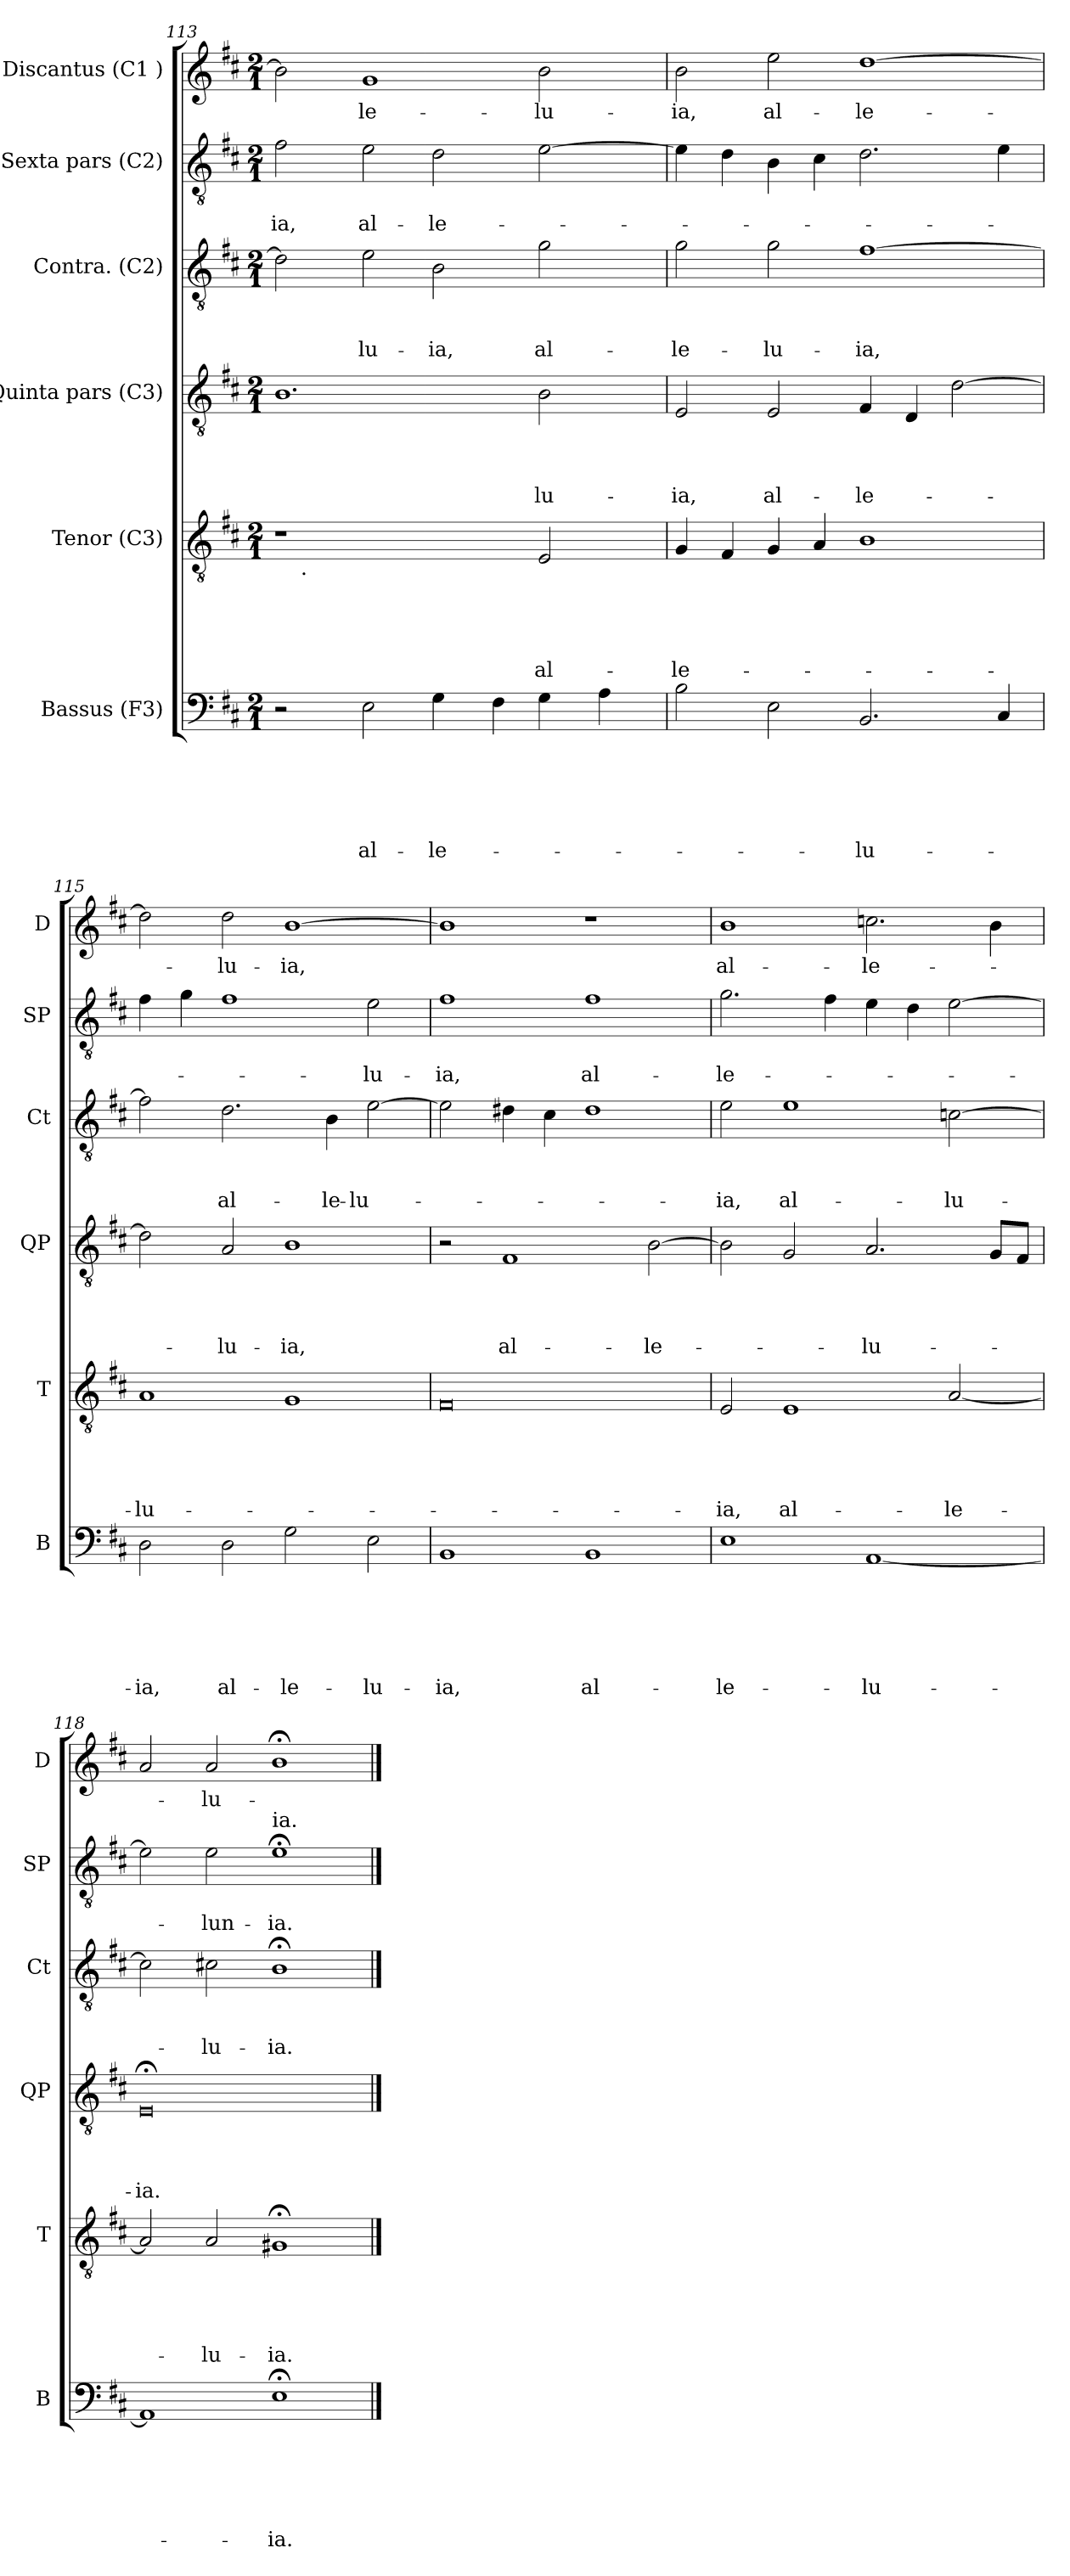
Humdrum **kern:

**kern	**text	**text	**text	**text	**text	**text	**kern	**text	**text	**text	**text	**text	**kern	**text	**text	**text	**text	**kern	**text	**text	**text	**kern	**text	**text	**kern	**text
*part6	*part6	*part6	*part6	*part6	*part6	*part6	*part5	*part5	*part5	*part5	*part5	*part5	*part4	*part4	*part4	*part4	*part4	*part3	*part3	*part3	*part3	*part2	*part2	*part2	*part1	*part1
*staff6	*staff6	*staff6	*staff6	*staff6	*staff6	*staff6	*staff5	*staff5	*staff5	*staff5	*staff5	*staff5	*staff4	*staff4	*staff4	*staff4	*staff4	*staff3	*staff3	*staff3	*staff3	*staff2	*staff2	*staff2	*staff1	*staff1
*I"Bassus (F3)	*	*	*	*	*	*	*I"Tenor (C3)	*	*	*	*	*	*I"Quinta pars (C3)	*	*	*	*	*I"Contra. (C2)	*	*	*	*I"Sexta pars (C2)	*	*	*I"Discantus (C1 )	*
*I'B	*	*	*	*	*	*	*I'T	*	*	*	*	*	*I'QP	*	*	*	*	*I'Ct	*	*	*	*I'SP	*	*	*I'D	*
*clefF4	*	*	*	*	*	*	*clefGv2	*	*	*	*	*	*clefGv2	*	*	*	*	*clefGv2	*	*	*	*clefGv2	*	*	*clefG2	*
*k[f#c#]	*	*	*	*	*	*	*k[f#c#]	*	*	*	*	*	*k[f#c#]	*	*	*	*	*k[f#c#]	*	*	*	*k[f#c#]	*	*	*k[f#c#]	*
*D:	*	*	*	*	*	*	*D:	*	*	*	*	*	*D:	*	*	*	*	*D:	*	*	*	*D:	*	*	*D:	*
*M2/1	*	*	*	*	*	*	*M2/1	*	*	*	*	*	*M2/1	*	*	*	*	*M2/1	*	*	*	*M2/1	*	*	*M2/1	*
=113	=113	=113	=113	=113	=113	=113	=113	=113	=113	=113	=113	=113	=113	=113	=113	=113	=113	=113	=113	=113	=113	=113	=113	=113	=113	=113
!	!	!	!	!	!	!	!	!	!	!	!	!	!	!	!	!	!	!	!	!	!	!	!	!LO:LY:b	!	!
*	*	*	*	*	*	*	*^	*	*	*	*	*	*	*	*	*	*	*	*	*	*	*	*	*	*	*
2r	.	.	.	.	.	.	1r	16.ryy	.	.	.	.	.	1.B	.	.	.	.	2d\]	.	.	.	2f#\	.	-ia,	2b\]	.
!	!	!	!	!	!	!	!	!LO:TX:b:t=.	!	!	!	!	!	!	!	!	!	!	!	!	!	!	!	!	!	!	!
.	.	.	.	.	.	.	.	1ryy	.	.	.	.	.	.	.	.	.	.	.	.	.	.	.	.	.	.	.
!	!	!	!	!	!	!LO:LY:b	!	!	!	!	!	!	!	!	!	!	!	!	!	!	!	!LO:LY:b	!	!	!LO:LY:b	!	!LO:LY:b
2E\	.	.	.	.	.	al-	.	.	.	.	.	.	.	.	.	.	.	.	2e\	.	.	-lu-	2e\	.	al-	1g	-le-
!	!	!	!	!	!	!LO:LY:b	!	!	!	!	!	!	!	!	!	!	!	!	!	!	!	!LO:LY:b	!	!	!LO:LY:b	!	!
4G\	.	.	.	.	.	-le-	2ryy	.	.	.	.	.	.	.	.	.	.	.	2B\	.	.	-ia,	2d\	.	-le-	.	.
.	.	.	.	.	.	.	.	2ryy	.	.	.	.	.	.	.	.	.	.	.	.	.	.	.	.	.	.	.
4F#\	.	.	.	.	.	.	.	.	.	.	.	.	.	.	.	.	.	.	.	.	.	.	.	.	.	.	.
!	!	!	!	!	!	!	!	!	!	!	!	!	!LO:LY:b	!	!	!	!	!LO:LY:b	!	!	!	!LO:LY:b	!	!	!	!	!LO:LY:b
4G\	.	.	.	.	.	.	2E/	.	.	.	.	.	al-	2B\	.	.	.	-lu-	2g\	.	.	al-	[>2e\	.	.	2b\	-lu-
.	.	.	.	.	.	.	.	4ryy	.	.	.	.	.	.	.	.	.	.	.	.	.	.	.	.	.	.	.
4A\	.	.	.	.	.	.	.	.	.	.	.	.	.	.	.	.	.	.	.	.	.	.	.	.	.	.	.
.	.	.	.	.	.	.	.	8ryy	.	.	.	.	.	.	.	.	.	.	.	.	.	.	.	.	.	.	.
.	.	.	.	.	.	.	.	32ryy	.	.	.	.	.	.	.	.	.	.	.	.	.	.	.	.	.	.	.
=114	=114	=114	=114	=114	=114	=114	=114	=114	=114	=114	=114	=114	=114	=114	=114	=114	=114	=114	=114	=114	=114	=114	=114	=114	=114	=114	=114
!	!	!	!	!	!	!	!	!	!	!	!	!	!LO:LY:b	!	!	!	!	!LO:LY:b	!	!	!	!LO:LY:b	!	!	!	!	!LO:LY:b
*	*	*	*	*	*	*	*v	*v	*	*	*	*	*	*	*	*	*	*	*	*	*	*	*	*	*	*	*
2B\	.	.	.	.	.	.	4G/	.	.	.	.	-le-	2E/	.	.	.	-ia,	2g\	.	.	-le-	4e\]	.	.	2b\	-ia,
.	.	.	.	.	.	.	4F#/	.	.	.	.	.	.	.	.	.	.	.	.	.	.	4d\	.	.	.	.
!	!	!	!	!	!	!	!	!	!	!	!	!	!	!	!	!	!LO:LY:b	!	!	!	!LO:LY:b	!	!	!	!	!LO:LY:b
2E\	.	.	.	.	.	.	4G/	.	.	.	.	.	2E/	.	.	.	al-	2g\	.	.	-lu-	4B\	.	.	2ee\	al-
.	.	.	.	.	.	.	4A/	.	.	.	.	.	.	.	.	.	.	.	.	.	.	4c#\	.	.	.	.
!	!	!	!	!	!	!LO:LY:b	!	!	!	!	!	!	!	!	!	!	!LO:LY:b	!	!	!	!LO:LY:b	!	!	!	!	!LO:LY:b
2.BB/	.	.	.	.	.	-lu-	1B	.	.	.	.	.	4F#/	.	.	.	-le-	[>1f#	.	.	-ia,	2.d\	.	.	[>1dd	-le-
.	.	.	.	.	.	.	.	.	.	.	.	.	4D/	.	.	.	.	.	.	.	.	.	.	.	.	.
.	.	.	.	.	.	.	.	.	.	.	.	.	[>2d\	.	.	.	.	.	.	.	.	.	.	.	.	.
4C#/	.	.	.	.	.	.	.	.	.	.	.	.	.	.	.	.	.	.	.	.	.	4e\	.	.	.	.
!!LO:PB:g=z
=115	=115	=115	=115	=115	=115	=115	=115	=115	=115	=115	=115	=115	=115	=115	=115	=115	=115	=115	=115	=115	=115	=115	=115	=115	=115	=115
!	!	!	!	!	!	!LO:LY:b	!	!	!	!	!	!LO:LY:b	!	!	!	!	!	!	!	!	!	!	!	!	!	!
2D\	.	.	.	.	.	-ia,	1A	.	.	.	.	-lu-	2d\]	.	.	.	.	2f#\]	.	.	.	4f#\	.	.	2dd\]	.
.	.	.	.	.	.	.	.	.	.	.	.	.	.	.	.	.	.	.	.	.	.	4g\	.	.	.	.
!	!	!	!	!	!	!LO:LY:b	!	!	!	!	!	!	!	!	!	!	!LO:LY:b	!	!	!	!LO:LY:b	!	!	!	!	!LO:LY:b
2D\	.	.	.	.	.	al-	.	.	.	.	.	.	2A/	.	.	.	-lu-	2.d\	.	.	al-	1f#	.	.	2dd\	-lu-
!	!	!	!	!	!	!LO:LY:b	!	!	!	!	!	!	!	!	!	!	!LO:LY:b	!	!	!	!	!	!	!	!	!LO:LY:b
2G\	.	.	.	.	.	-le-	1G	.	.	.	.	.	1B	.	.	.	-ia,	.	.	.	.	.	.	.	[>1b	-ia,
!	!	!	!	!	!	!	!	!	!	!	!	!	!	!	!	!	!	!	!	!	!LO:LY:b	!	!	!	!	!
.	.	.	.	.	.	.	.	.	.	.	.	.	.	.	.	.	.	4B\	.	.	-le-	.	.	.	.	.
!	!	!	!	!	!	!LO:LY:b	!	!	!	!	!	!	!	!	!	!	!	!	!	!	!LO:LY:b	!	!	!LO:LY:b	!	!
2E\	.	.	.	.	.	-lu-	.	.	.	.	.	.	.	.	.	.	.	[>2e\	.	.	-lu-	2e\	.	-lu-	.	.
=116	=116	=116	=116	=116	=116	=116	=116	=116	=116	=116	=116	=116	=116	=116	=116	=116	=116	=116	=116	=116	=116	=116	=116	=116	=116	=116
!	!	!	!	!	!	!LO:LY:b	!	!	!	!	!	!	!	!	!	!	!	!	!	!	!	!	!	!LO:LY:b	!	!
1BB	.	.	.	.	.	-ia,	0F#	.	.	.	.	.	2r	.	.	.	.	2e\]	.	.	.	1f#	.	-ia,	1b]	.
!	!	!	!	!	!	!	!	!	!	!	!	!	!	!	!	!	!LO:LY:b	!	!	!	!	!	!	!	!	!
.	.	.	.	.	.	.	.	.	.	.	.	.	1F#	.	.	.	al-	4d#X\	.	.	.	.	.	.	.	.
.	.	.	.	.	.	.	.	.	.	.	.	.	.	.	.	.	.	4c#\	.	.	.	.	.	.	.	.
!	!	!	!	!	!	!LO:LY:b	!	!	!	!	!	!	!	!	!	!	!	!	!	!	!	!	!	!LO:LY:b	!	!
1BB	.	.	.	.	.	al-	.	.	.	.	.	.	.	.	.	.	.	1d#	.	.	.	1f#	.	al-	1r	.
!	!	!	!	!	!	!	!	!	!	!	!	!	!	!	!	!	!LO:LY:b	!	!	!	!	!	!	!	!	!
.	.	.	.	.	.	.	.	.	.	.	.	.	[>2B\	.	.	.	-le-	.	.	.	.	.	.	.	.	.
=117	=117	=117	=117	=117	=117	=117	=117	=117	=117	=117	=117	=117	=117	=117	=117	=117	=117	=117	=117	=117	=117	=117	=117	=117	=117	=117
!	!	!	!	!	!	!LO:LY:b	!	!	!	!	!	!LO:LY:b	!	!	!	!	!	!	!	!	!LO:LY:b	!	!	!LO:LY:b	!	!LO:LY:b
1E	.	.	.	.	.	-le-	2E/	.	.	.	.	-ia,	2B\]	.	.	.	.	2e\	.	.	-ia,	2.g\	.	-le-	1b	al-
!	!	!	!	!	!	!	!	!	!	!	!	!LO:LY:b	!	!	!	!	!	!	!	!	!LO:LY:b	!	!	!	!	!
.	.	.	.	.	.	.	1E	.	.	.	.	al-	2G/	.	.	.	.	1e	.	.	al-	.	.	.	.	.
.	.	.	.	.	.	.	.	.	.	.	.	.	.	.	.	.	.	.	.	.	.	4f#\	.	.	.	.
!	!	!	!	!	!	!LO:LY:b	!	!	!	!	!	!	!	!	!	!	!LO:LY:b	!	!	!	!	!	!	!	!	!LO:LY:b
[<1AA	.	.	.	.	.	-lu-	.	.	.	.	.	.	2.A/	.	.	.	-lu-	.	.	.	.	4e\	.	.	2.ccn\	-le-
.	.	.	.	.	.	.	.	.	.	.	.	.	.	.	.	.	.	.	.	.	.	4d\	.	.	.	.
!	!	!	!	!	!	!	!	!	!	!	!	!LO:LY:b	!	!	!	!	!	!	!	!	!LO:LY:b	!	!	!	!	!
.	.	.	.	.	.	.	[<2A/	.	.	.	.	-le-	.	.	.	.	.	[>2cn\	.	.	-lu-	[>2e\	.	.	.	.
.	.	.	.	.	.	.	.	.	.	.	.	.	8G/L	.	.	.	.	.	.	.	.	.	.	.	4b\	.
.	.	.	.	.	.	.	.	.	.	.	.	.	8F#/J	.	.	.	.	.	.	.	.	.	.	.	.	.
=118	=118	=118	=118	=118	=118	=118	=118	=118	=118	=118	=118	=118	=118	=118	=118	=118	=118	=118	=118	=118	=118	=118	=118	=118	=118	=118
!	!	!	!	!	!	!	!	!	!	!	!	!	!	!	!	!	!LO:LY:b:rj	!	!	!	!	!	!	!	!	!
1AA]	.	.	.	.	.	.	2A/]	.	.	.	.	.	0E;	.	.	.	-ia.	2c\]	.	.	.	2e\]	.	.	2a/	.
!	!	!	!	!	!	!	!	!	!	!	!	!LO:LY:b	!	!	!	!	!	!	!	!	!LO:LY:b	!	!	!LO:LY:b	!	!LO:LY:b
.	.	.	.	.	.	.	2A/	.	.	.	.	-lu-	.	.	.	.	.	2c#\	.	.	-lu-	2e\	.	-lun-	2a/	-lu-
!	!	!	!	!	!	!	!	!	!	!	!	!	!	!	!	!	!	!	!	!	!	!LO:TX:a:t=ia.	!	!	!	!
!	!	!	!	!	!	!LO:LY:b	!	!	!	!	!	!LO:LY:b	!	!	!	!	!	!	!	!	!LO:LY:b	!	!	!LO:LY:b	!	!
1E;<	.	.	.	.	.	-ia.	1G#X;	.	.	.	.	-ia.	.	.	.	.	.	1B;<	.	.	-ia.	1e;<	.	-ia.	1b;<	.
==	==	==	==	==	==	==	==	==	==	==	==	==	==	==	==	==	==	==	==	==	==	==	==	==	==	==
*-	*-	*-	*-	*-	*-	*-	*-	*-	*-	*-	*-	*-	*-	*-	*-	*-	*-	*-	*-	*-	*-	*-	*-	*-	*-	*-
